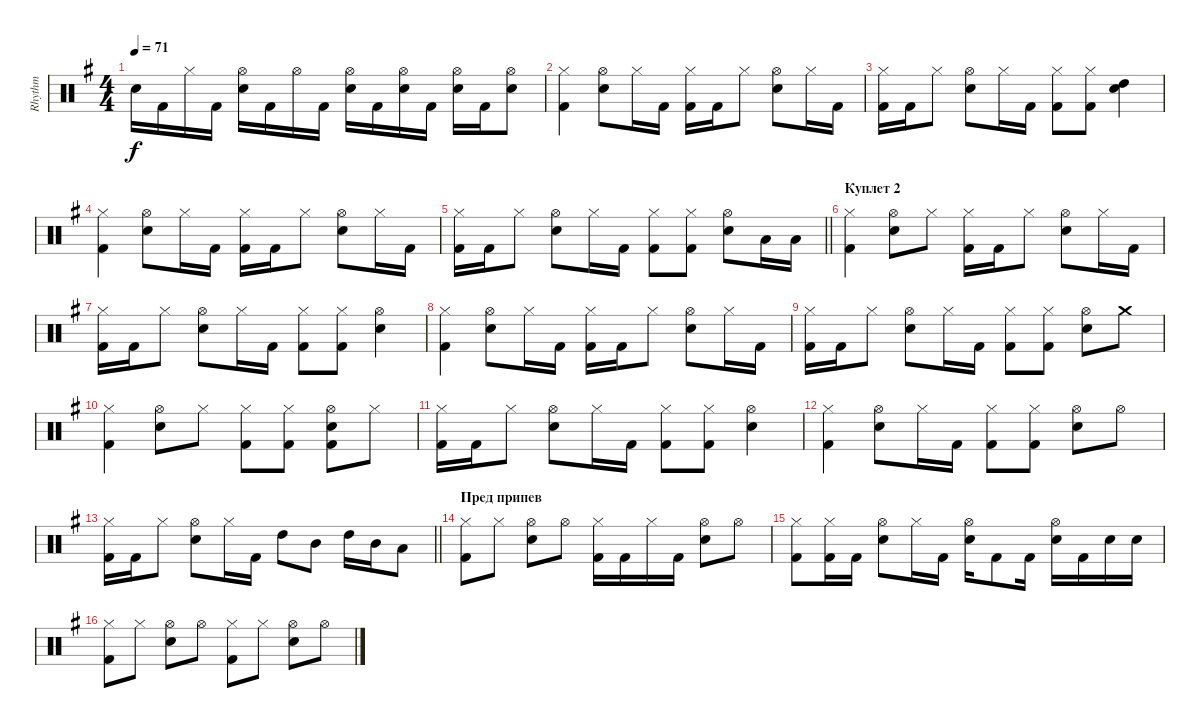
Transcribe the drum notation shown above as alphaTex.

\track ("Rhythm" "Rhythm") {instrument percussion}
\staff {score}
\articulation defaults
\ts (4 4)
\tempo 71
\clef neutral
\ks eminor "Snare (hit) 2".16{dy f} "Kick (hit) 2".16 "Hi-Hat (closed)".16 "Kick (hit) 2".16
("Hi-Hat (open)" "Snare (hit) 2").16 "Kick (hit) 2".16 "Hi-Hat (open)".16 "Kick (hit) 2".16 ("Hi-Hat (open)" "Snare (hit) 2").16 "Kick (hit) 2".16 ("Hi-Hat (open)" "Snare (hit) 2").16 "Kick (hit) 2".16 ("Hi-Hat (open)" "Snare (hit) 2").16 "Kick (hit) 2".16 ("Hi-Hat (open)" "Snare (hit) 2").8 |
("Hi-Hat (closed)" "Kick (hit) 2").4 ("Hi-Hat (open)" "Snare (hit) 2").8 "Hi-Hat (closed)".16 "Kick (hit) 2".16 ("Hi-Hat (closed)" "Kick (hit) 2").16 "Kick (hit) 2".16 "Hi-Hat (closed)".8 ("Hi-Hat (open)" "Snare (hit) 2").8 "Hi-Hat (closed)".16 "Kick (hit) 2".16 |
("Hi-Hat (closed)" "Kick (hit) 2").16 "Kick (hit) 2".16 "Hi-Hat (closed)".8 ("Hi-Hat (open)" "Snare (hit) 2").8 "Hi-Hat (closed)".16 "Kick (hit) 2".16 ("Hi-Hat (closed)" "Kick (hit) 2").8 ("Hi-Hat (closed)" "Kick (hit) 2").8 ("High Tom (hit)" "Snare (hit) 2").4 |
("Hi-Hat (closed)" "Kick (hit) 2").4 ("Hi-Hat (open)" "Snare (hit) 2").8 "Hi-Hat (closed)".16 "Kick (hit) 2".16 ("Hi-Hat (closed)" "Kick (hit) 2").16 "Kick (hit) 2".16 "Hi-Hat (closed)".8 ("Hi-Hat (open)" "Snare (hit) 2").8 "Hi-Hat (closed)".16 "Kick (hit) 2".16 |
\barLineRight lightlight
("Hi-Hat (closed)" "Kick (hit) 2").16 "Kick (hit) 2".16 "Hi-Hat (closed)".8 ("Hi-Hat (open)" "Snare (hit) 2").8 "Hi-Hat (closed)".16 "Kick (hit) 2".16 ("Hi-Hat (closed)" "Kick (hit) 2").8 ("Hi-Hat (closed)" "Kick (hit) 2").8 ("Hi-Hat (open)" "Snare (hit) 2").8 "Low Tom (hit)".16 "Low Tom (hit)".16 |
\section ("" "Куплет 2")
("Hi-Hat (closed)" "Kick (hit) 2").4 ("Hi-Hat (open)" "Snare (hit) 2").8 "Hi-Hat (closed)".8 ("Hi-Hat (closed)" "Kick (hit) 2").16 "Kick (hit) 2".16 "Hi-Hat (closed)".8 ("Hi-Hat (open)" "Snare (hit) 2").8 "Hi-Hat (closed)".16 "Kick (hit) 2".16 |
("Hi-Hat (closed)" "Kick (hit) 2").16 "Kick (hit) 2".16 "Hi-Hat (closed)".8 ("Hi-Hat (open)" "Snare (hit) 2").8 "Hi-Hat (closed)".16 "Kick (hit) 2".16 ("Hi-Hat (closed)" "Kick (hit) 2").8 ("Hi-Hat (closed)" "Kick (hit) 2").8 ("Hi-Hat (open)" "Snare (hit) 2").4 |
("Hi-Hat (closed)" "Kick (hit) 2").4 ("Hi-Hat (open)" "Snare (hit) 2").8 "Hi-Hat (closed)".16 "Kick (hit) 2".16 ("Hi-Hat (closed)" "Kick (hit) 2").16 "Kick (hit) 2".16 "Hi-Hat (closed)".8 ("Hi-Hat (open)" "Snare (hit) 2").8 "Hi-Hat (closed)".16 "Kick (hit) 2".16 |
("Hi-Hat (closed)" "Kick (hit) 2").16 "Kick (hit) 2".16 "Hi-Hat (closed)".8 ("Hi-Hat (open)" "Snare (hit) 2").8 "Hi-Hat (closed)".16 "Kick (hit) 2".16 ("Hi-Hat (closed)" "Kick (hit) 2").8 ("Hi-Hat (closed)" "Kick (hit) 2").8 ("Hi-Hat (open)" "Snare (hit) 2").8 "Crash medium (hit)".8 |
("Hi-Hat (closed)" "Kick (hit) 2").4 ("Hi-Hat (open)" "Snare (hit) 2").8 "Hi-Hat (closed)".8 ("Hi-Hat (closed)" "Kick (hit) 2").8 ("Hi-Hat (closed)" "Kick (hit) 2").8 ("Hi-Hat (open)" "Snare (hit) 2" "Kick (hit) 2").8 "Hi-Hat (closed)".8 |
("Hi-Hat (closed)" "Kick (hit) 2").16 "Kick (hit) 2".16 "Hi-Hat (closed)".8 ("Hi-Hat (open)" "Snare (hit) 2").8 "Hi-Hat (closed)".16 "Kick (hit) 2".16 ("Hi-Hat (closed)" "Kick (hit) 2").8 ("Hi-Hat (closed)" "Kick (hit) 2").8 ("Hi-Hat (open)" "Snare (hit) 2").4 |
("Hi-Hat (closed)" "Kick (hit) 2").4 ("Hi-Hat (open)" "Snare (hit) 2").8 "Hi-Hat (closed)".16 "Kick (hit) 2".16 ("Hi-Hat (closed)" "Kick (hit) 2").8 ("Hi-Hat (closed)" "Kick (hit) 2").8 ("Hi-Hat (open)" "Snare (hit) 2").8 "Hi-Hat (open)".8 |
\barLineRight lightlight
("Hi-Hat (closed)" "Kick (hit) 2").16 "Kick (hit) 2".16 "Hi-Hat (closed)".8 ("Hi-Hat (open)" "Snare (hit) 2").8 "Hi-Hat (closed)".16 "Kick (hit) 2".16 "High Tom (hit)".8 "Mid Tom (hit)".8 "High Tom (hit)".16 "Mid Tom (hit)".16 "Low Tom (hit)".8 |
\section ("" "Пред припев")
("Hi-Hat (closed)" "Kick (hit) 2").8 "Hi-Hat (closed)".8 ("Hi-Hat (open)" "Snare (hit) 2").8 "Hi-Hat (open)".8 ("Hi-Hat (closed)" "Kick (hit) 2").16 "Kick (hit) 2".16 "Hi-Hat (closed)".16 "Kick (hit) 2".16 ("Hi-Hat (open)" "Snare (hit) 2").8 "Hi-Hat (open)".8 |
("Hi-Hat (closed)" "Kick (hit) 2").8 ("Hi-Hat (closed)" "Kick (hit) 2").16 "Kick (hit) 2".16 ("Hi-Hat (open)" "Snare (hit) 2").8 "Hi-Hat (closed)".16 "Kick (hit) 2".16 ("Hi-Hat (open)" "Snare (hit) 2").16 "Kick (hit) 2".8 "Kick (hit) 2".16 ("Hi-Hat (open)" "Snare (hit) 2").16 "Kick (hit) 2".16 "Snare (hit) 2".16 "Snare (hit) 2".16 |
("Hi-Hat (closed)" "Kick (hit) 2").8 "Hi-Hat (closed)".8 ("Hi-Hat (open)" "Snare (hit) 2").8 "Hi-Hat (open)".8 ("Hi-Hat (closed)" "Kick (hit) 2").8 "Hi-Hat (closed)".8 ("Hi-Hat (open)" "Snare (hit) 2").8 "Hi-Hat (open)".8
